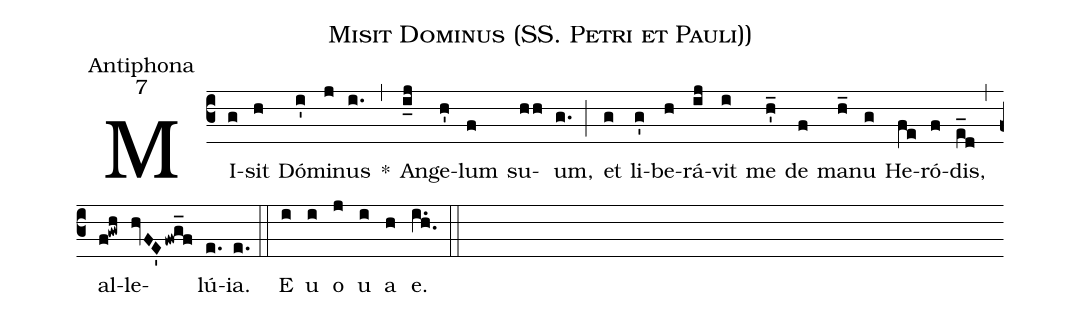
name:Misit Dominus (SS. Petri et Pauli));
office-part:Antiphona;
mode:7;
%%
(c3) MI(g)sit(h) Dó(i')mi(j)nus(i.) *(,) An(i_j)ge(h')lum(f) su(hh)um,(g.) (;) et(g) li(g')be(h)rá(ij)vit(i) me(h'_) de(f) ma(h_)nu(g) He(fe)ró(f)dis,(e_d) (,) al(f!gwh)le(hvFE'fwg_f)lú(e.)ia.(e.) (::) E(i) u(i) o(j) u(i) a(h) e.(i.h.) (::)
